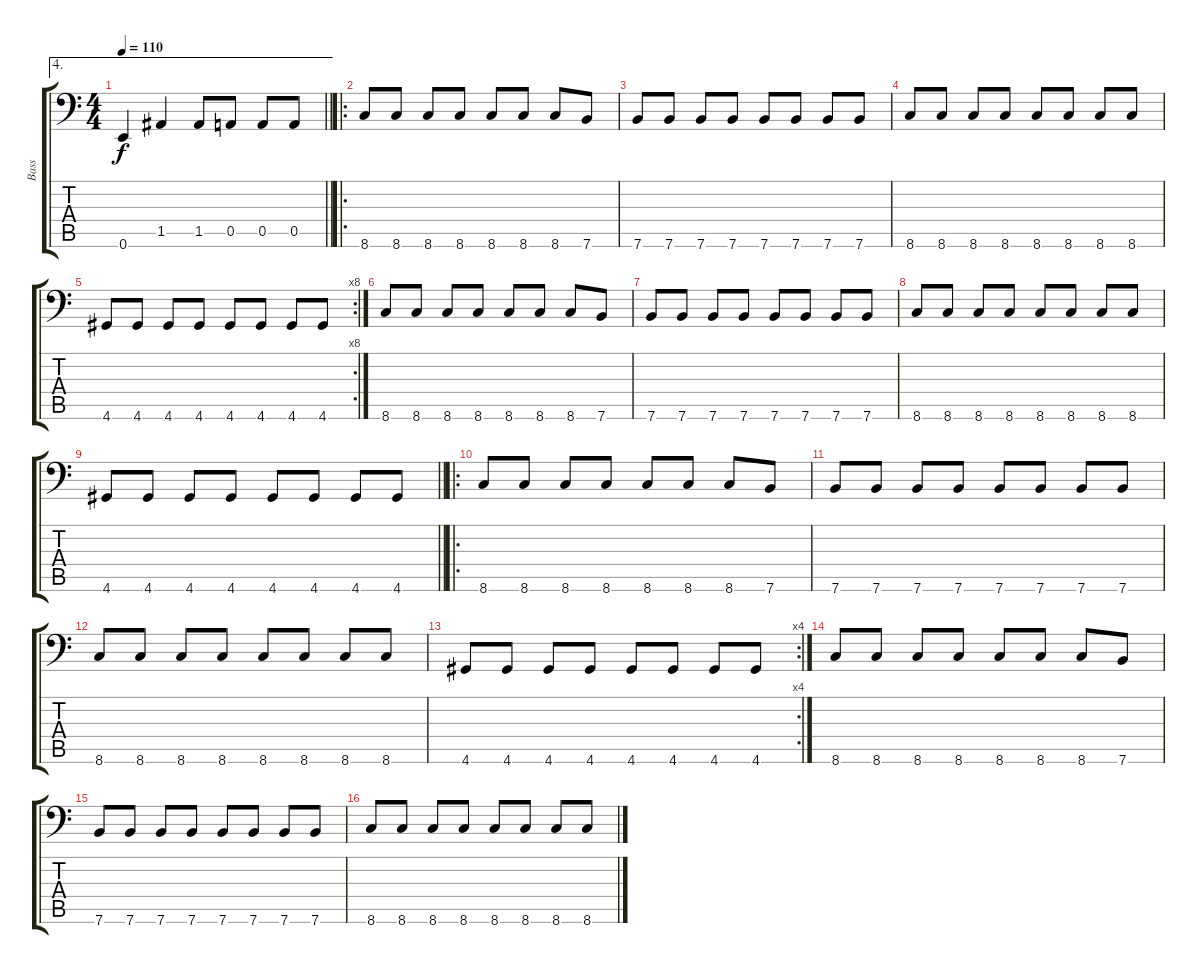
\track ("Bass" "Bass") {instrument electricbassfinger}
\staff {score tabs}
\tuning (E3 B2 G2 D2 A1 E1) {hide}
\ae 4
\ts (4 4)
\tempo 110
\clef f4
\barLineRight lightlight
\ks c
0.6.4{dy f} 1.5.4 1.5.8 0.5.8 0.5.8 0.5.8 |
\ro
8.6.8 8.6.8 8.6.8 8.6.8 8.6.8 8.6.8 8.6.8 7.6.8 |
7.6.8 7.6.8 7.6.8 7.6.8 7.6.8 7.6.8 7.6.8 7.6.8 |
8.6.8 8.6.8 8.6.8 8.6.8 8.6.8 8.6.8 8.6.8 8.6.8 |
\rc 8
4.6.8 4.6.8 4.6.8 4.6.8 4.6.8 4.6.8 4.6.8 4.6.8 |
8.6.8 8.6.8 8.6.8 8.6.8 8.6.8 8.6.8 8.6.8 7.6.8 |
7.6.8 7.6.8 7.6.8 7.6.8 7.6.8 7.6.8 7.6.8 7.6.8 |
8.6.8 8.6.8 8.6.8 8.6.8 8.6.8 8.6.8 8.6.8 8.6.8 |
\barLineRight lightlight
4.6.8 4.6.8 4.6.8 4.6.8 4.6.8 4.6.8 4.6.8 4.6.8 |
\ro
8.6.8 8.6.8 8.6.8 8.6.8 8.6.8 8.6.8 8.6.8 7.6.8 |
7.6.8 7.6.8 7.6.8 7.6.8 7.6.8 7.6.8 7.6.8 7.6.8 |
8.6.8 8.6.8 8.6.8 8.6.8 8.6.8 8.6.8 8.6.8 8.6.8 |
\rc 4
4.6.8 4.6.8 4.6.8 4.6.8 4.6.8 4.6.8 4.6.8 4.6.8 |
8.6.8 8.6.8 8.6.8 8.6.8 8.6.8 8.6.8 8.6.8 7.6.8 |
7.6.8 7.6.8 7.6.8 7.6.8 7.6.8 7.6.8 7.6.8 7.6.8 |
8.6.8 8.6.8 8.6.8 8.6.8 8.6.8 8.6.8 8.6.8 8.6.8
